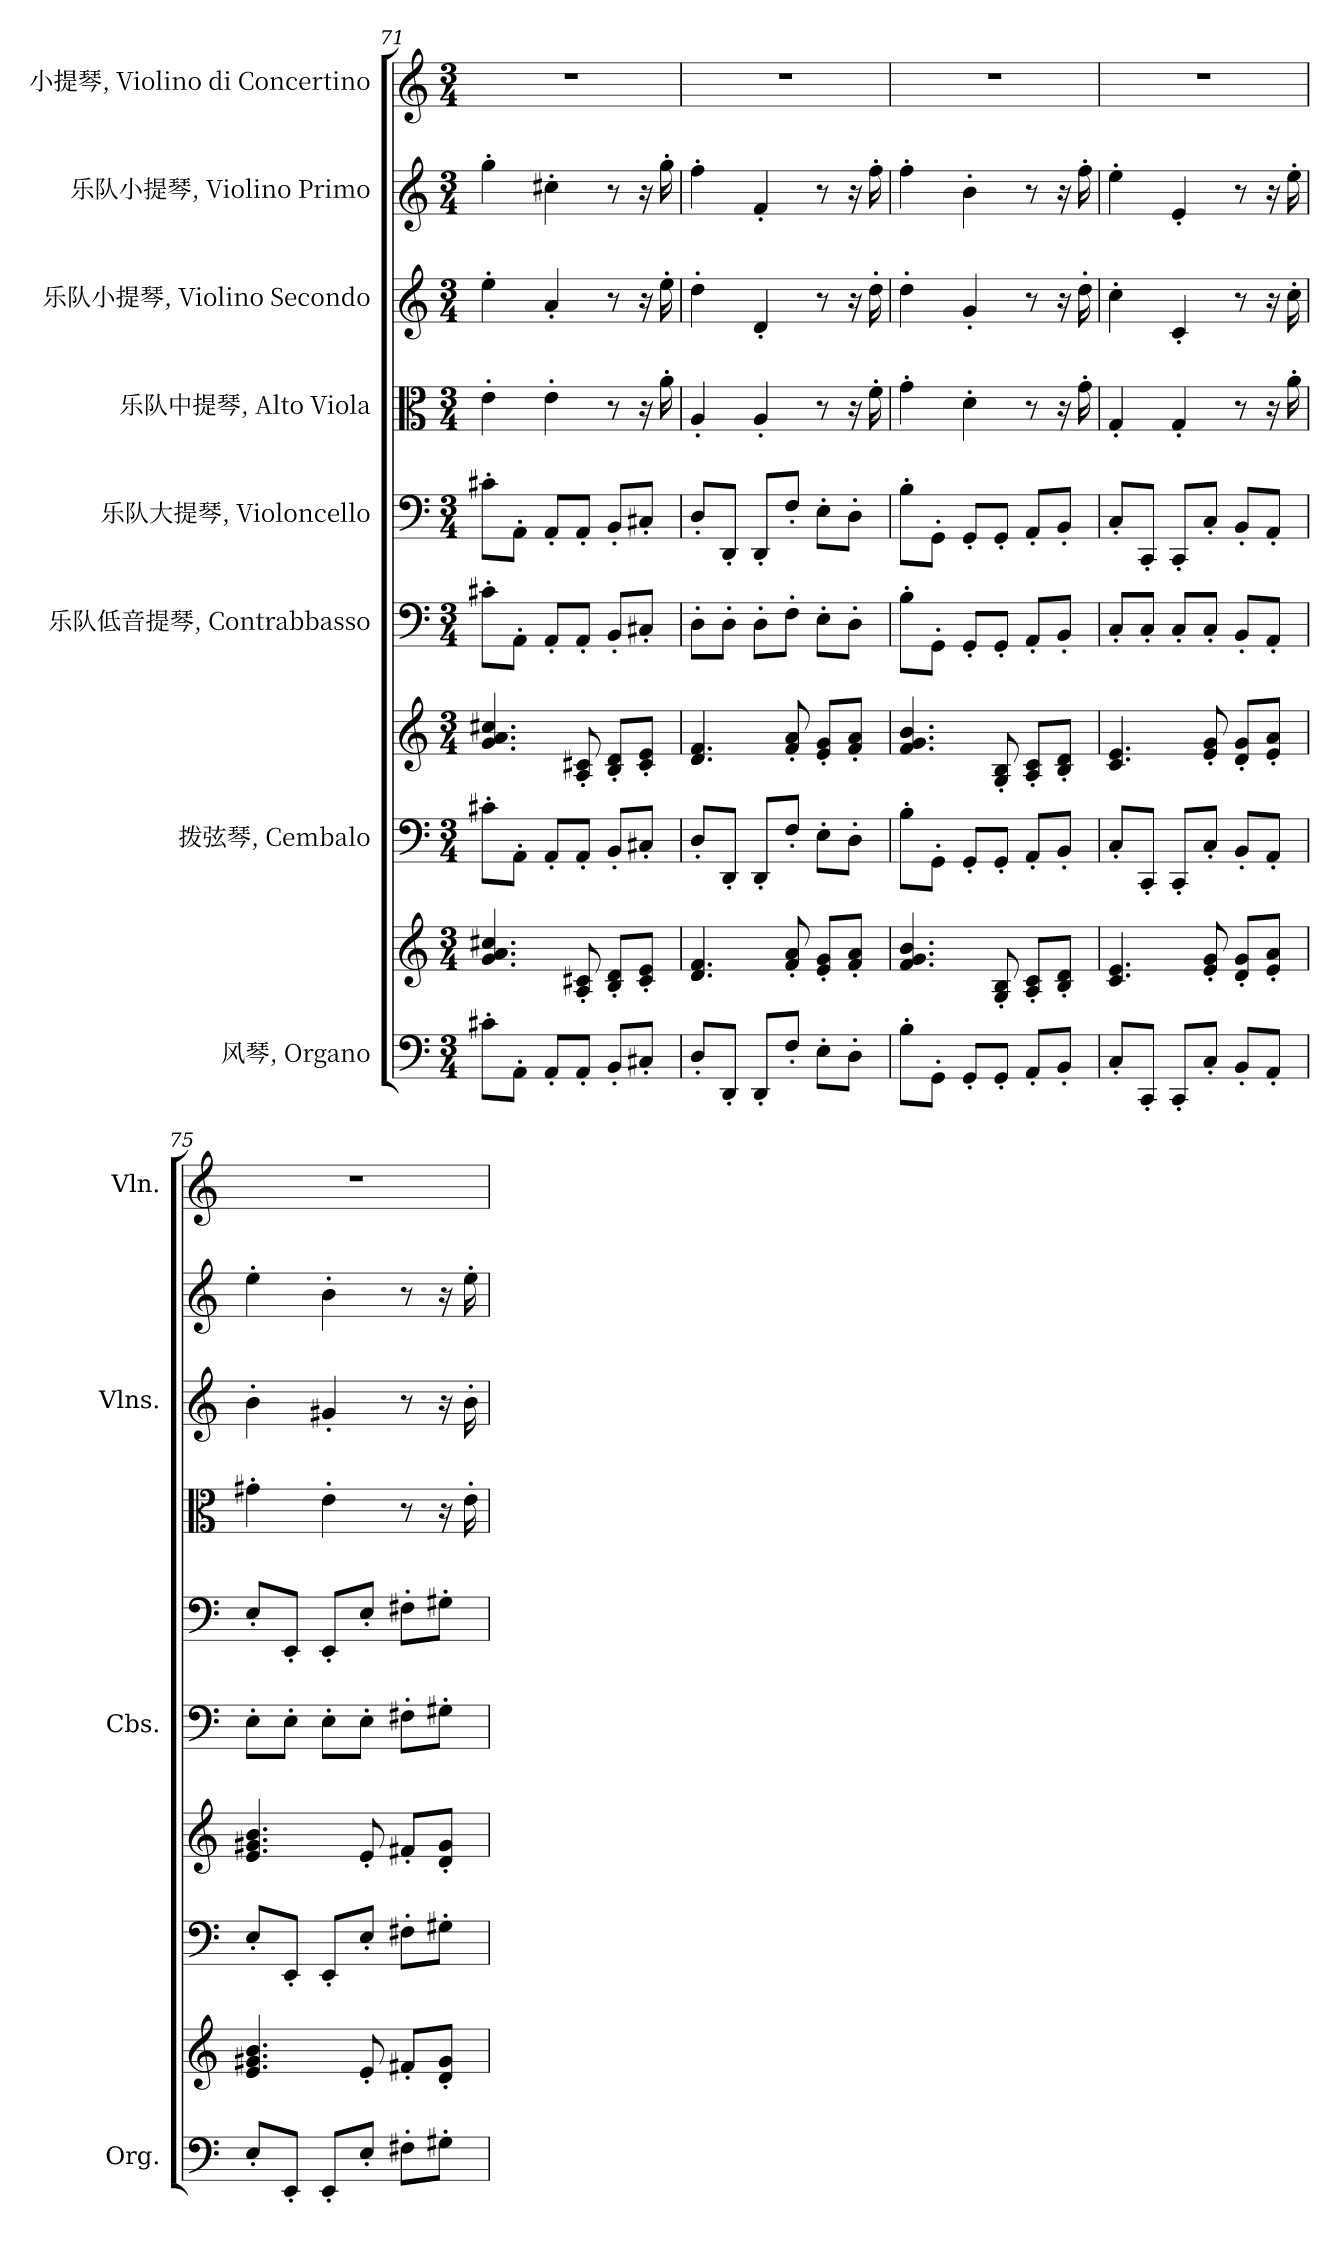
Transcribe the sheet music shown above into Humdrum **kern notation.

**kern	**kern	**kern	**kern	**kern	**kern	**kern	**kern	**kern	**kern
*part8	*part8	*part7	*part7	*part6	*part5	*part4	*part3	*part2	*part1
*staff10	*staff9	*staff8	*staff7	*staff6	*staff5	*staff4	*staff3	*staff2	*staff1
*I"风琴, Organo	*	*I"拨弦琴, Cembalo	*	*I"乐队低音提琴, Contrabbasso	*I"乐队大提琴, Violoncello	*I"乐队中提琴, Alto Viola	*I"乐队小提琴, Violino Secondo	*I"乐队小提琴, Violino Primo	*I"小提琴, Violino di Concertino
*I'Org.	*	*	*	*I'Cbs.	*	*	*I'Vlns.	*	*I'Vln.
!!LO:PB:g=z
*clefF4	*clefG2	*clefF4	*clefG2	*clefF4	*clefF4	*clefC3	*clefG2	*clefG2	*clefG2
*	*	*	*	*ITrd7c12	*	*	*	*	*
*k[]	*k[]	*k[]	*k[]	*k[]	*k[]	*k[]	*k[]	*k[]	*k[]
*M3/4	*M3/4	*M3/4	*M3/4	*M3/4	*M3/4	*M3/4	*M3/4	*M3/4	*M3/4
=71	=71	=71	=71	=71	=71	=71	=71	=71	=71
8c#X'\L	4.g/ 4.a/ 4.cc#X/	8c#X'\L	4.g/ 4.a/ 4.cc#X/	8C#X'\L	8c#X'\L	4e'\	4ee'\	4gg'\	2.r
8AA'\J	.	8AA'\J	.	8AAA'\J	8AA'\J	.	.	.	.
8AA'/L	.	8AA'/L	.	8AAA'/L	8AA'/L	4e'\	4a'/	4cc#X'\	.
8AA'/J	8A/' 8c#X/'	8AA'/J	8A/' 8c#X/'	8AAA'/J	8AA'/J	.	.	.	.
8BB'/L	8B/' 8d/'L	8BB'/L	8B/' 8d/'L	8BBB'/L	8BB'/L	8r	8r	8r	.
8C#X'/J	8c#/' 8e/'J	8C#X'/J	8c#/' 8e/'J	8CC#X'/J	8C#X'/J	16r	16r	16r	.
.	.	.	.	.	.	16a'\	16ee'\	16gg'\	.
=72	=72	=72	=72	=72	=72	=72	=72	=72	=72
8D'/L	4.d/ 4.f/	8D'/L	4.d/ 4.f/	8DD'\L	8D'/L	4A'/	4dd'\	4ff'\	2.r
8DD'/J	.	8DD'/J	.	8DD'\J	8DD'/J	.	.	.	.
8DD'/L	.	8DD'/L	.	8DD'\L	8DD'/L	4A'/	4d'/	4f'/	.
8F'/J	8f/' 8a/'	8F'/J	8f/' 8a/'	8FF'\J	8F'/J	.	.	.	.
8E'\L	8e/' 8g/'L	8E'\L	8e/' 8g/'L	8EE'\L	8E'\L	8r	8r	8r	.
8D'\J	8f/' 8a/'J	8D'\J	8f/' 8a/'J	8DD'\J	8D'\J	16r	16r	16r	.
.	.	.	.	.	.	16f'\	16dd'\	16ff'\	.
=73	=73	=73	=73	=73	=73	=73	=73	=73	=73
8B'\L	4.f/ 4.g/ 4.b/	8B'\L	4.f/ 4.g/ 4.b/	8BB'\L	8B'\L	4g'\	4dd'\	4ff'\	2.r
8GG'\J	.	8GG'\J	.	8GGG'\J	8GG'\J	.	.	.	.
8GG'/L	.	8GG'/L	.	8GGG'/L	8GG'/L	4d'\	4g'/	4b'\	.
8GG'/J	8G/' 8B/'	8GG'/J	8G/' 8B/'	8GGG'/J	8GG'/J	.	.	.	.
8AA'/L	8A/' 8c/'L	8AA'/L	8A/' 8c/'L	8AAA'/L	8AA'/L	8r	8r	8r	.
8BB'/J	8B/' 8d/'J	8BB'/J	8B/' 8d/'J	8BBB'/J	8BB'/J	16r	16r	16r	.
.	.	.	.	.	.	16g'\	16dd'\	16ff'\	.
=74	=74	=74	=74	=74	=74	=74	=74	=74	=74
8C'/L	4.c/ 4.e/	8C'/L	4.c/ 4.e/	8CC'/L	8C'/L	4G'/	4cc'\	4ee'\	2.r
8CC'/J	.	8CC'/J	.	8CC'/J	8CC'/J	.	.	.	.
8CC'/L	.	8CC'/L	.	8CC'/L	8CC'/L	4G'/	4c'/	4e'/	.
8C'/J	8e/' 8g/'	8C'/J	8e/' 8g/'	8CC'/J	8C'/J	.	.	.	.
8BB'/L	8d/' 8g/'L	8BB'/L	8d/' 8g/'L	8BBB'/L	8BB'/L	8r	8r	8r	.
8AA'/J	8e/' 8a/'J	8AA'/J	8e/' 8a/'J	8AAA'/J	8AA'/J	16r	16r	16r	.
.	.	.	.	.	.	16a'\	16cc'\	16ee'\	.
!!LO:PB:g=z
=75	=75	=75	=75	=75	=75	=75	=75	=75	=75
8E'/L	4.e/ 4.g#X/ 4.b/	8E'/L	4.e/ 4.g#X/ 4.b/	8EE'\L	8E'/L	4g#X'\	4b'\	4ee'\	2.r
8EE'/J	.	8EE'/J	.	8EE'\J	8EE'/J	.	.	.	.
8EE'/L	.	8EE'/L	.	8EE'\L	8EE'/L	4e'\	4g#X'/	4b'\	.
8E'/J	8e'/	8E'/J	8e'/	8EE'\J	8E'/J	.	.	.	.
8F#X'\L	8f#X'/L	8F#X'\L	8f#X'/L	8FF#X'\L	8F#X'\L	8r	8r	8r	.
8G#X'\J	8d/' 8g#/'J	8G#X'\J	8d/' 8g#/'J	8GG#X'\J	8G#X'\J	16r	16r	16r	.
.	.	.	.	.	.	16e'\	16b'\	16ee'\	.
=	=	=	=	=	=	=	=	=	=
*-	*-	*-	*-	*-	*-	*-	*-	*-	*-
